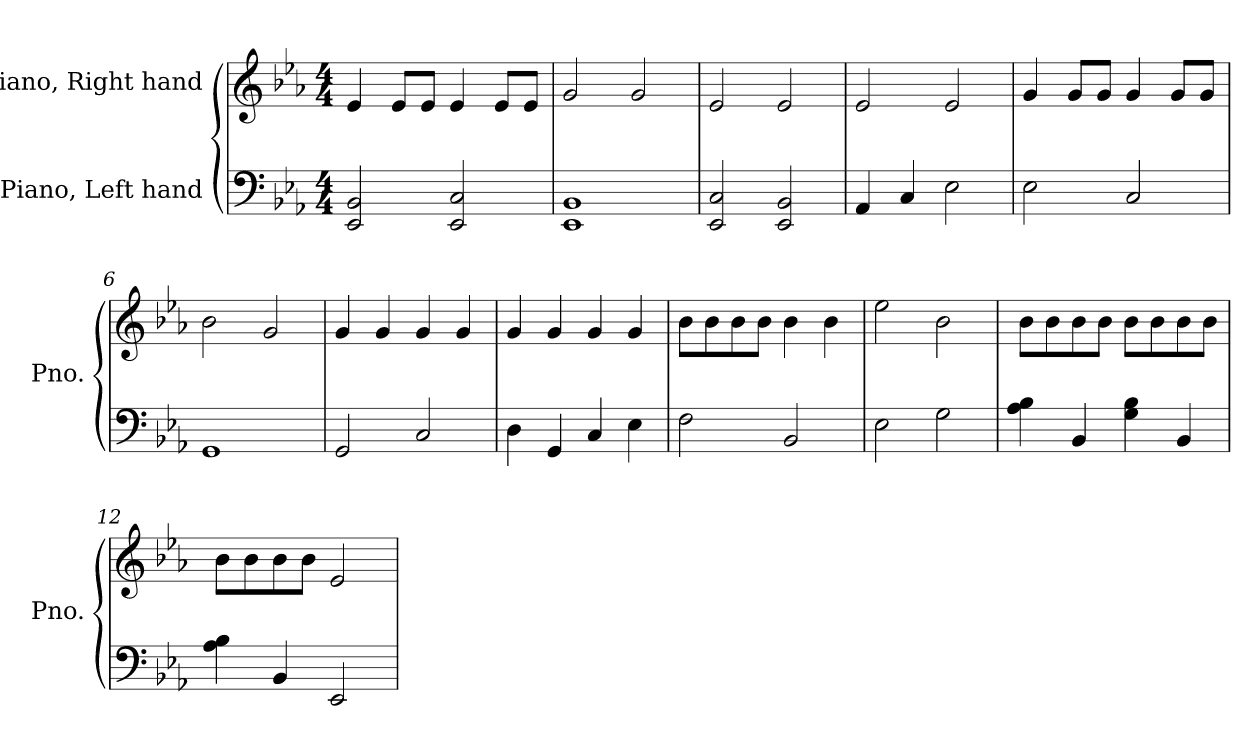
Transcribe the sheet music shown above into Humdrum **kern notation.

**kern	**kern
*part2	*part1
*staff2	*staff1
*I"Piano, Left hand	*I"Piano, Right hand
*I'Pno.	*I'Pno.
*clefF4	*clefG2
*k[b-e-a-]	*k[b-e-a-]
*M4/4	*M4/4
*MM120	*MM120
=1	=1
2EE-/ 2BB-/	4e-/
.	8e-/L
.	8e-/J
2EE-/ 2C/	4e-/
.	8e-/L
.	8e-/J
=2	=2
1EE- 1BB-	2g/
.	2g/
=3	=3
2EE-/ 2C/	2e-/
2EE-/ 2BB-/	2e-/
=4	=4
4AA-/	2e-/
4C/	.
2E-\	2e-/
=5	=5
2E-\	4g/
.	8g/L
.	8g/J
2C/	4g/
.	8g/L
.	8g/J
=6	=6
1GG	2b-\
.	2g/
=7	=7
2GG/	4g/
.	4g/
2C/	4g/
.	4g/
!!LO:LB:g=z
=8	=8
4D\	4g/
4GG/	4g/
4C/	4g/
4E-\	4g/
=9	=9
2F\	8b-\L
.	8b-\
.	8b-\
.	8b-\J
2BB-/	4b-\
.	4b-\
=10	=10
2E-\	2ee-\
2G\	2b-\
=11	=11
4A-\ 4B-\	8b-\L
.	8b-\
4BB-/	8b-\
.	8b-\J
4G\ 4B-\	8b-\L
.	8b-\
4BB-/	8b-\
.	8b-\J
=12	=12
4A-\ 4B-\	8b-\L
.	8b-\
4BB-/	8b-\
.	8b-\J
2EE-/	2e-/
=	=
*-	*-
